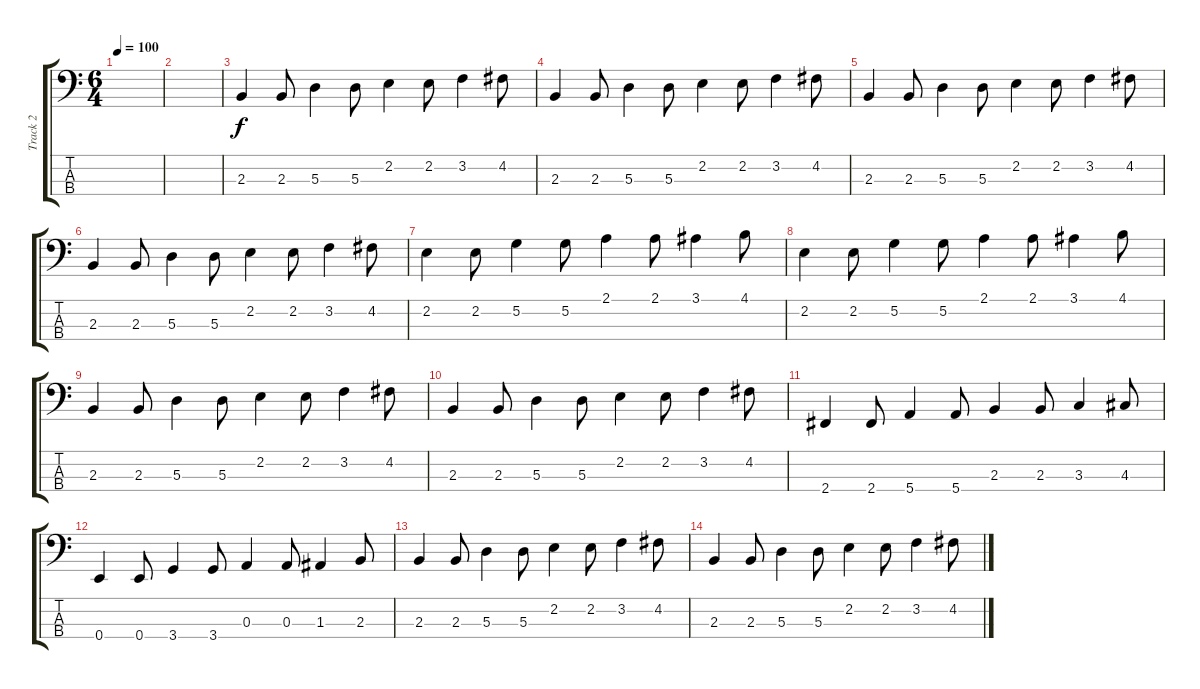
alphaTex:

\track ("Track 2" "Track 2") {instrument electricbassfinger}
\staff {score tabs}
\tuning (G2 D2 A1 E1) {hide}
\ts (6 4)
\tempo 100
\clef f4
\ks c
|
|
2.3.4 2.3.8 5.3.4 5.3.8 2.2.4 2.2.8 3.2.4 4.2.8 |
2.3.4 2.3.8 5.3.4 5.3.8 2.2.4 2.2.8 3.2.4 4.2.8 |
2.3.4 2.3.8 5.3.4 5.3.8 2.2.4 2.2.8 3.2.4 4.2.8 |
2.3.4 2.3.8 5.3.4 5.3.8 2.2.4 2.2.8 3.2.4 4.2.8 |
2.2.4 2.2.8 5.2.4 5.2.8 2.1.4 2.1.8 3.1.4 4.1.8 |
2.2.4 2.2.8 5.2.4 5.2.8 2.1.4 2.1.8 3.1.4 4.1.8 |
2.3.4 2.3.8 5.3.4 5.3.8 2.2.4 2.2.8 3.2.4 4.2.8 |
2.3.4 2.3.8 5.3.4 5.3.8 2.2.4 2.2.8 3.2.4 4.2.8 |
2.4.4 2.4.8 5.4.4 5.4.8 2.3.4 2.3.8 3.3.4 4.3.8 |
0.4.4 0.4.8 3.4.4 3.4.8 0.3.4 0.3.8 1.3.4 2.3.8 |
2.3.4 2.3.8 5.3.4 5.3.8 2.2.4 2.2.8 3.2.4 4.2.8 |
2.3.4 2.3.8 5.3.4 5.3.8 2.2.4 2.2.8 3.2.4 4.2.8
